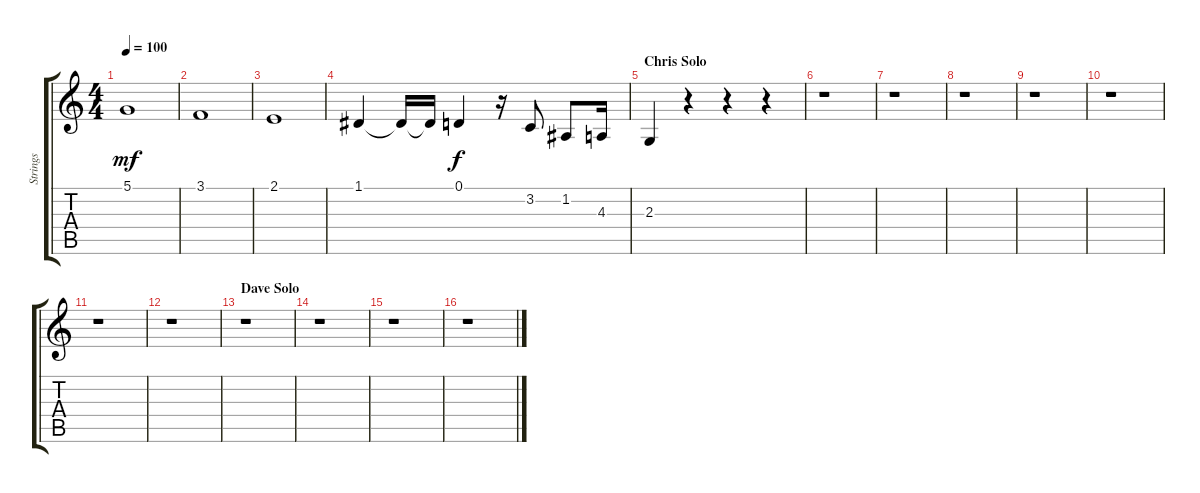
\track ("Strings" "Strings") {instrument stringensemble1}
\staff {score tabs}
\tuning (D4 A3 F3 C3 G2 D2) {hide}
\ts (4 4)
\tempo 100
\clef g2
\ks c
5.1.1{dy mf} |
3.1.1 |
2.1.1 |
1.1.4 1.1{t}.16 1.1{t}.16 0.1.4{dy f} r.16 3.2.8 1.2.8 4.3.16 |
\section ("" "Chris Solo")
2.3.4 r.4 r.4 r.4 |
r.1 |
r.1 |
r.1 |
r.1 |
r.1 |
r.1 |
r.1 |
\section ("" "Dave Solo")
r.1 |
r.1 |
r.1 |
r.1
